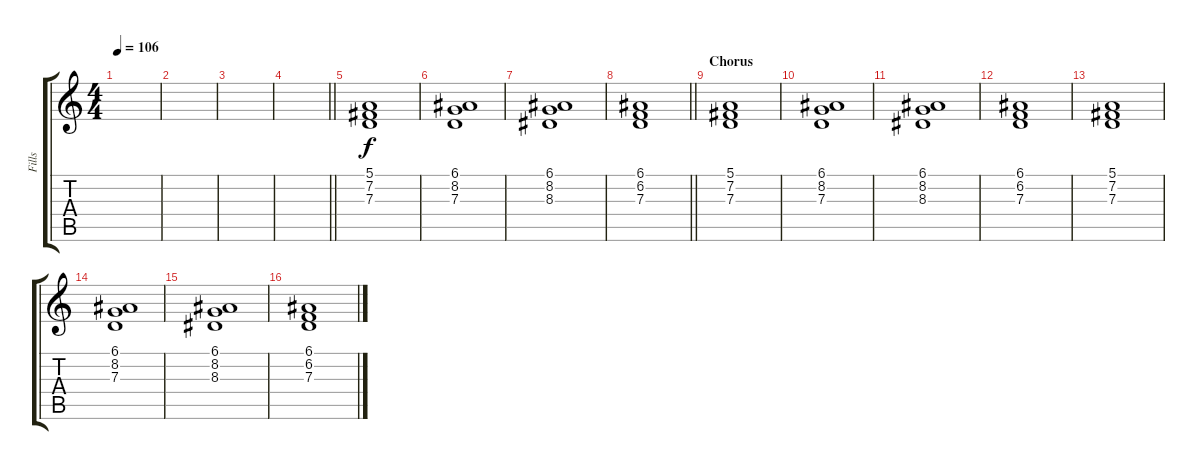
\track ("Fills" "Fills") {instrument choiraahs}
\staff {score tabs}
\tuning (E4 B3 G3 D3 A2 E2) {hide}
\ts (4 4)
\tempo 106
\clef g2
\ks c
|
|
|
\barLineRight lightlight
|
(5.1 7.2 7.3).1{volume 10} |
(6.1 8.2 7.3).1 |
(6.1 8.2 8.3).1 |
\barLineRight lightlight
(6.1 6.2 7.3).1 |
\section ("" "Chorus")
(5.1 7.2 7.3).1{volume 10} |
(6.1 8.2 7.3).1 |
(6.1 8.2 8.3).1 |
(6.1 6.2 7.3).1 |
(5.1 7.2 7.3).1 |
(6.1 8.2 7.3).1 |
(6.1 8.2 8.3).1 |
(6.1 6.2 7.3).1
